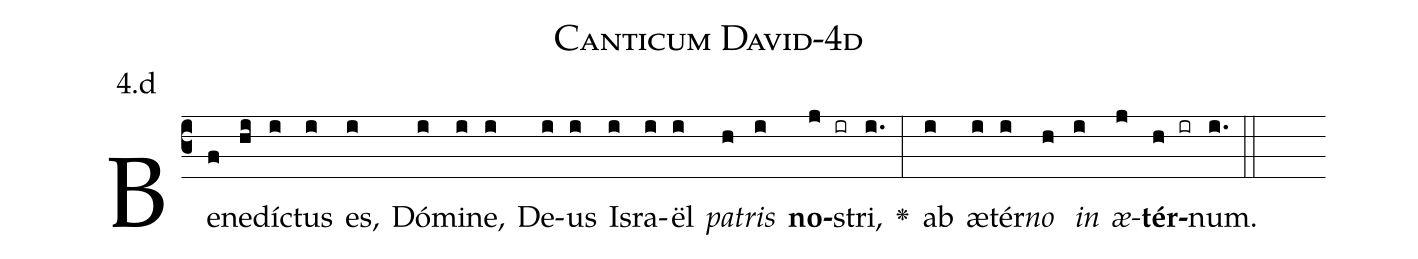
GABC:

name: Canticum David-4d;
annotation: 4.d;
%%
(c3)Be(f)ne(hi)dí(i)ctus(i) es,(i) Dó(i)mi(i)ne,(i) De(i)us(i) Is(i)ra(i)ël(i) <i>pa</i>(h)<i>tris</i>(i) <b>no</b>(j ir)stri,(i.) <v>\greheightstar</v>(:) ab(i) æ(i)tér(i)<i>no</i>(h) <i>in</i>(i) <i>æ</i>(j)<b>tér</b>(h ir)num.(i.) (::)


%E(i) u(h) o(i) u(j) a(h) e.(i.) (::)
